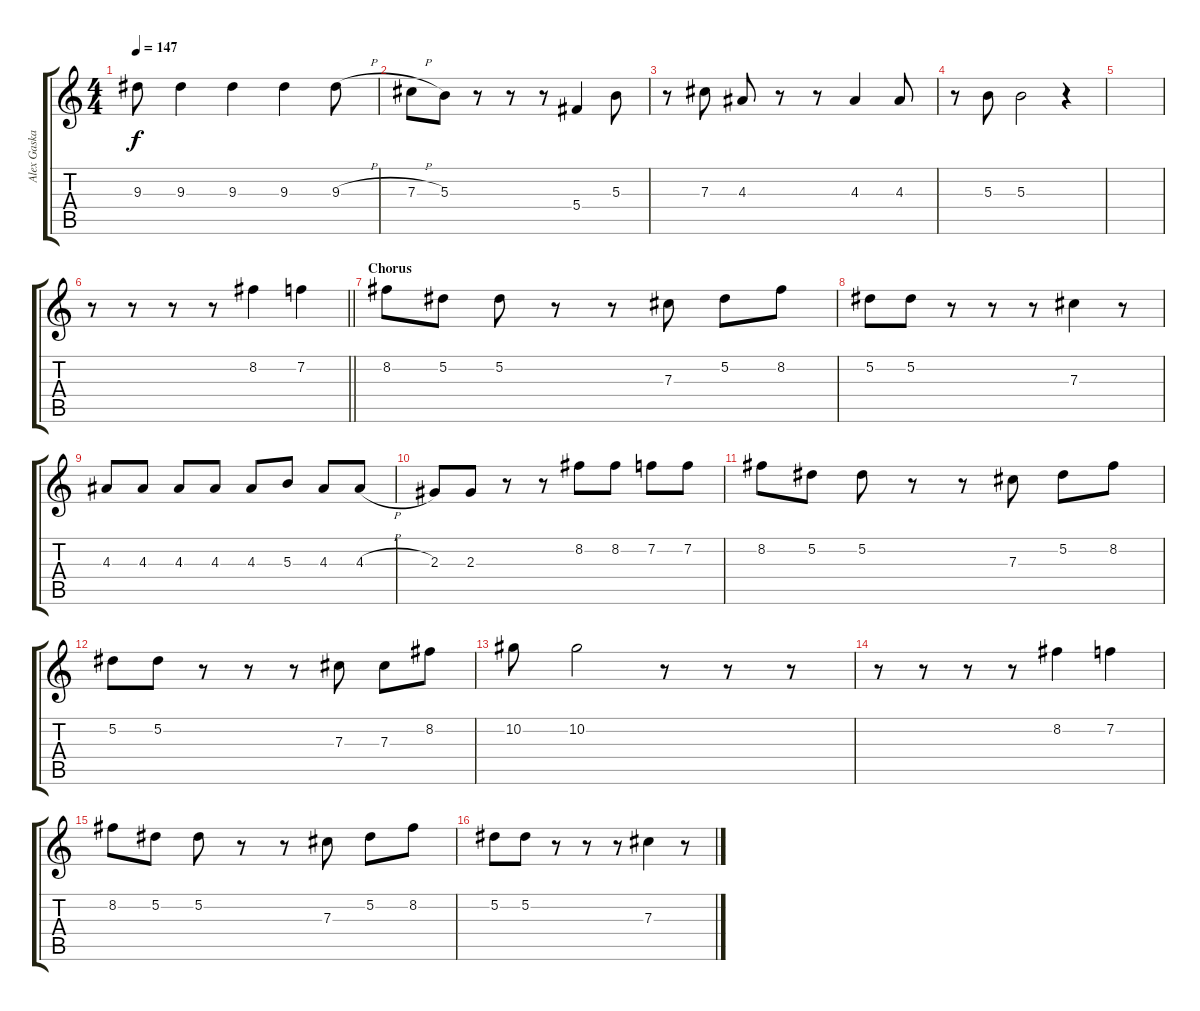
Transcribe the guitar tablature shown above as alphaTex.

\track ("Alex Gaskarth (Vocals)" "Alex Gaska") {instrument acousticguitarnylon}
\staff {score tabs}
\tuning (Eb4 Bb3 Gb3 Db3 Ab2 Eb2) {hide}
\ts (4 4)
\tempo 147
\clef g2
\ks c
9.3.8{dy f} 9.3.4 9.3.4 9.3.4 9.3{h}.8 |
7.3{h}.8 5.3.8 r.8 r.8 r.8 5.4.4 5.3.8 |
r.8 7.3.8 4.3.8 r.8 r.8 4.3.4 4.3.8 |
r.8 5.3.8 5.3.2 r.4 |
|
\barLineRight lightlight
r.8 r.8 r.8 r.8 8.2.4 7.2.4 |
\section ("" "Chorus")
8.2.8 5.2.8 5.2.8 r.8 r.8 7.3.8 5.2.8 8.2.8 |
5.2.8 5.2.8 r.8 r.8 r.8 7.3.4 r.8 |
4.3.8 4.3.8 4.3.8 4.3.8 4.3.8 5.3.8 4.3.8 4.3{h}.8 |
2.3.8 2.3.8 r.8 r.8 8.2.8 8.2.8 7.2.8 7.2.8 |
8.2.8 5.2.8 5.2.8 r.8 r.8 7.3.8 5.2.8 8.2.8 |
5.2.8 5.2.8 r.8 r.8 r.8 7.3.8 7.3.8 8.2.8 |
10.2.8 10.2.2 r.8 r.8 r.8 |
r.8 r.8 r.8 r.8 8.2.4 7.2.4 |
8.2.8 5.2.8 5.2.8 r.8 r.8 7.3.8 5.2.8 8.2.8 |
5.2.8 5.2.8 r.8 r.8 r.8 7.3.4 r.8
